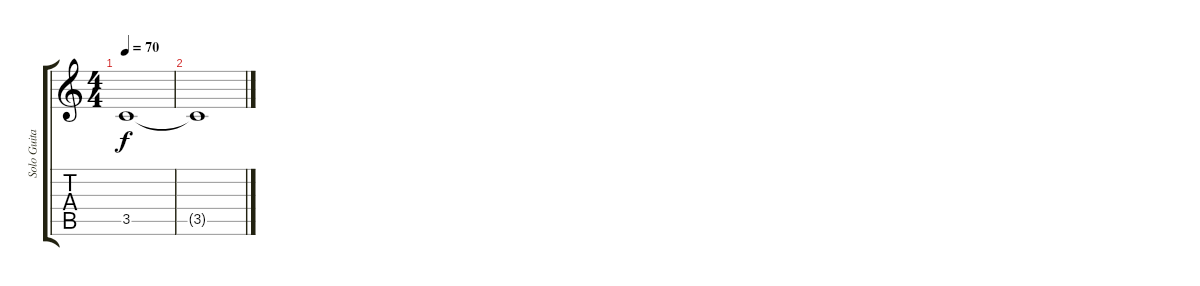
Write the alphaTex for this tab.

\track ("Solo Guitar" "Solo Guita") {instrument acousticguitarsteel}
\staff {score tabs}
\tuning (E4 B3 G3 D3 A2 E2) {hide}
\ts (4 4)
\tempo 70
\clef g2
\ks c
3.5.1{dy f} |
3.5{t}.1
